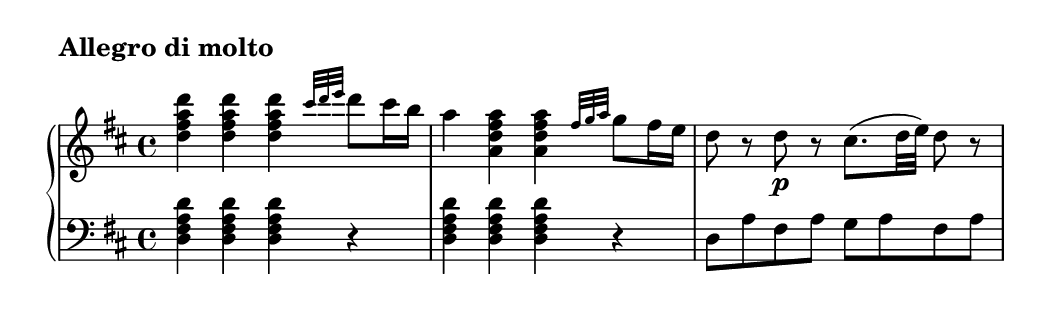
\version "2.24.0"
\header {
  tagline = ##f
}
\paper {
  paper-height = 6\cm
  paper-width = 18\cm
}
\layout {
  indent = #0
  ragged-right = ##f
}

\include "../../../../stylesheets/typography.ly"
\score {
  \header {
    piece = "Allegro di molto"
  }
  \new PianoStaff <<
    \new Staff \relative c' {
      \clef "treble" \time 4/4 \key d \major
      <d'' a fis d>4 <d a fis d> <d a fis d> \grace { cis32 d e } d8 cis16 b |
      a4 <a fis d a> <a fis d a> \grace { fis32 g a } g8 fis16 e |
      d8 r d \p r cis8. ( d32 e ) d8 r
    }
    \new Staff \relative c {
      \clef "bass" \time 4/4 \key d \major
      <d' a fis d>4 <d a fis d> <d a fis d> r |
      <d a fis d>4 <d a fis d> <d a fis d> r |
      d,8 a' fis a g a fis a
    }
  >>
}
